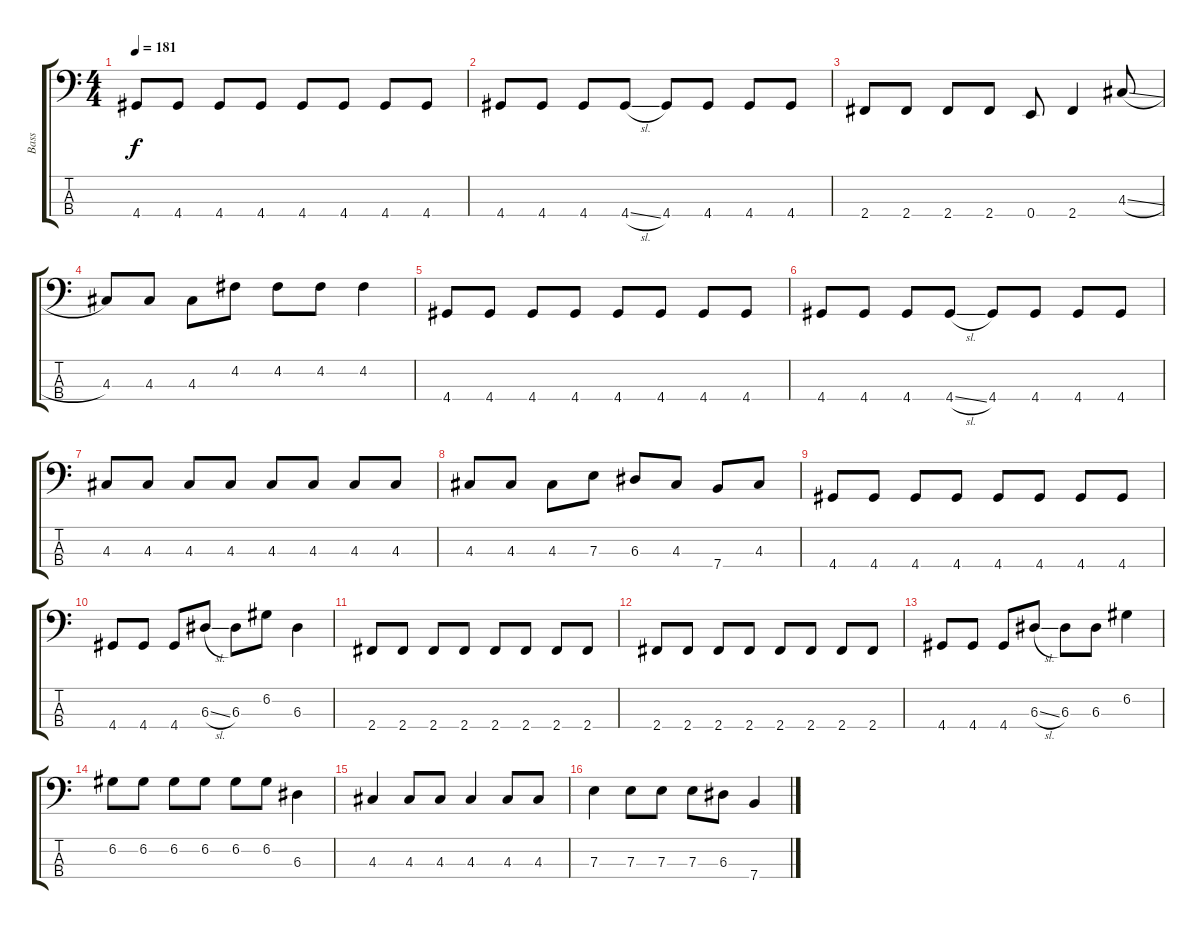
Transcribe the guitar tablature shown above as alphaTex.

\track ("Bass" "Bass") {instrument electricbasspick}
\staff {score tabs}
\tuning (G2 D2 A1 E1) {hide}
\ts (4 4)
\tempo 181
\clef f4
\ks c
4.4.8{dy f} 4.4.8 4.4.8 4.4.8 4.4.8 4.4.8 4.4.8 4.4.8 |
4.4.8 4.4.8 4.4.8 4.4{sl}.8 4.4.8 4.4.8 4.4.8 4.4.8 |
2.4.8 2.4.8 2.4.8 2.4.8 0.4.8 2.4.4 4.3{sl}.8 |
4.3.8 4.3.8 4.3.8 4.2.8 4.2.8 4.2.8 4.2.4 |
4.4.8 4.4.8 4.4.8 4.4.8 4.4.8 4.4.8 4.4.8 4.4.8 |
4.4.8 4.4.8 4.4.8 4.4{sl}.8 4.4.8 4.4.8 4.4.8 4.4.8 |
4.3.8 4.3.8 4.3.8 4.3.8 4.3.8 4.3.8 4.3.8 4.3.8 |
4.3.8 4.3.8 4.3.8 7.3.8 6.3.8 4.3.8 7.4.8 4.3.8 |
4.4.8 4.4.8 4.4.8 4.4.8 4.4.8 4.4.8 4.4.8 4.4.8 |
4.4.8 4.4.8 4.4.8 6.3{sl}.8 6.3.8 6.2.8 6.3.4 |
2.4.8 2.4.8 2.4.8 2.4.8 2.4.8 2.4.8 2.4.8 2.4.8 |
2.4.8 2.4.8 2.4.8 2.4.8 2.4.8 2.4.8 2.4.8 2.4.8 |
4.4.8 4.4.8 4.4.8 6.3{sl}.8 6.3.8 6.3.8 6.2.4 |
6.2.8 6.2.8 6.2.8 6.2.8 6.2.8 6.2.8 6.3.4 |
4.3.4 4.3.8 4.3.8 4.3.4 4.3.8 4.3.8 |
7.3.4 7.3.8 7.3.8 7.3.8 6.3.8 7.4.4
